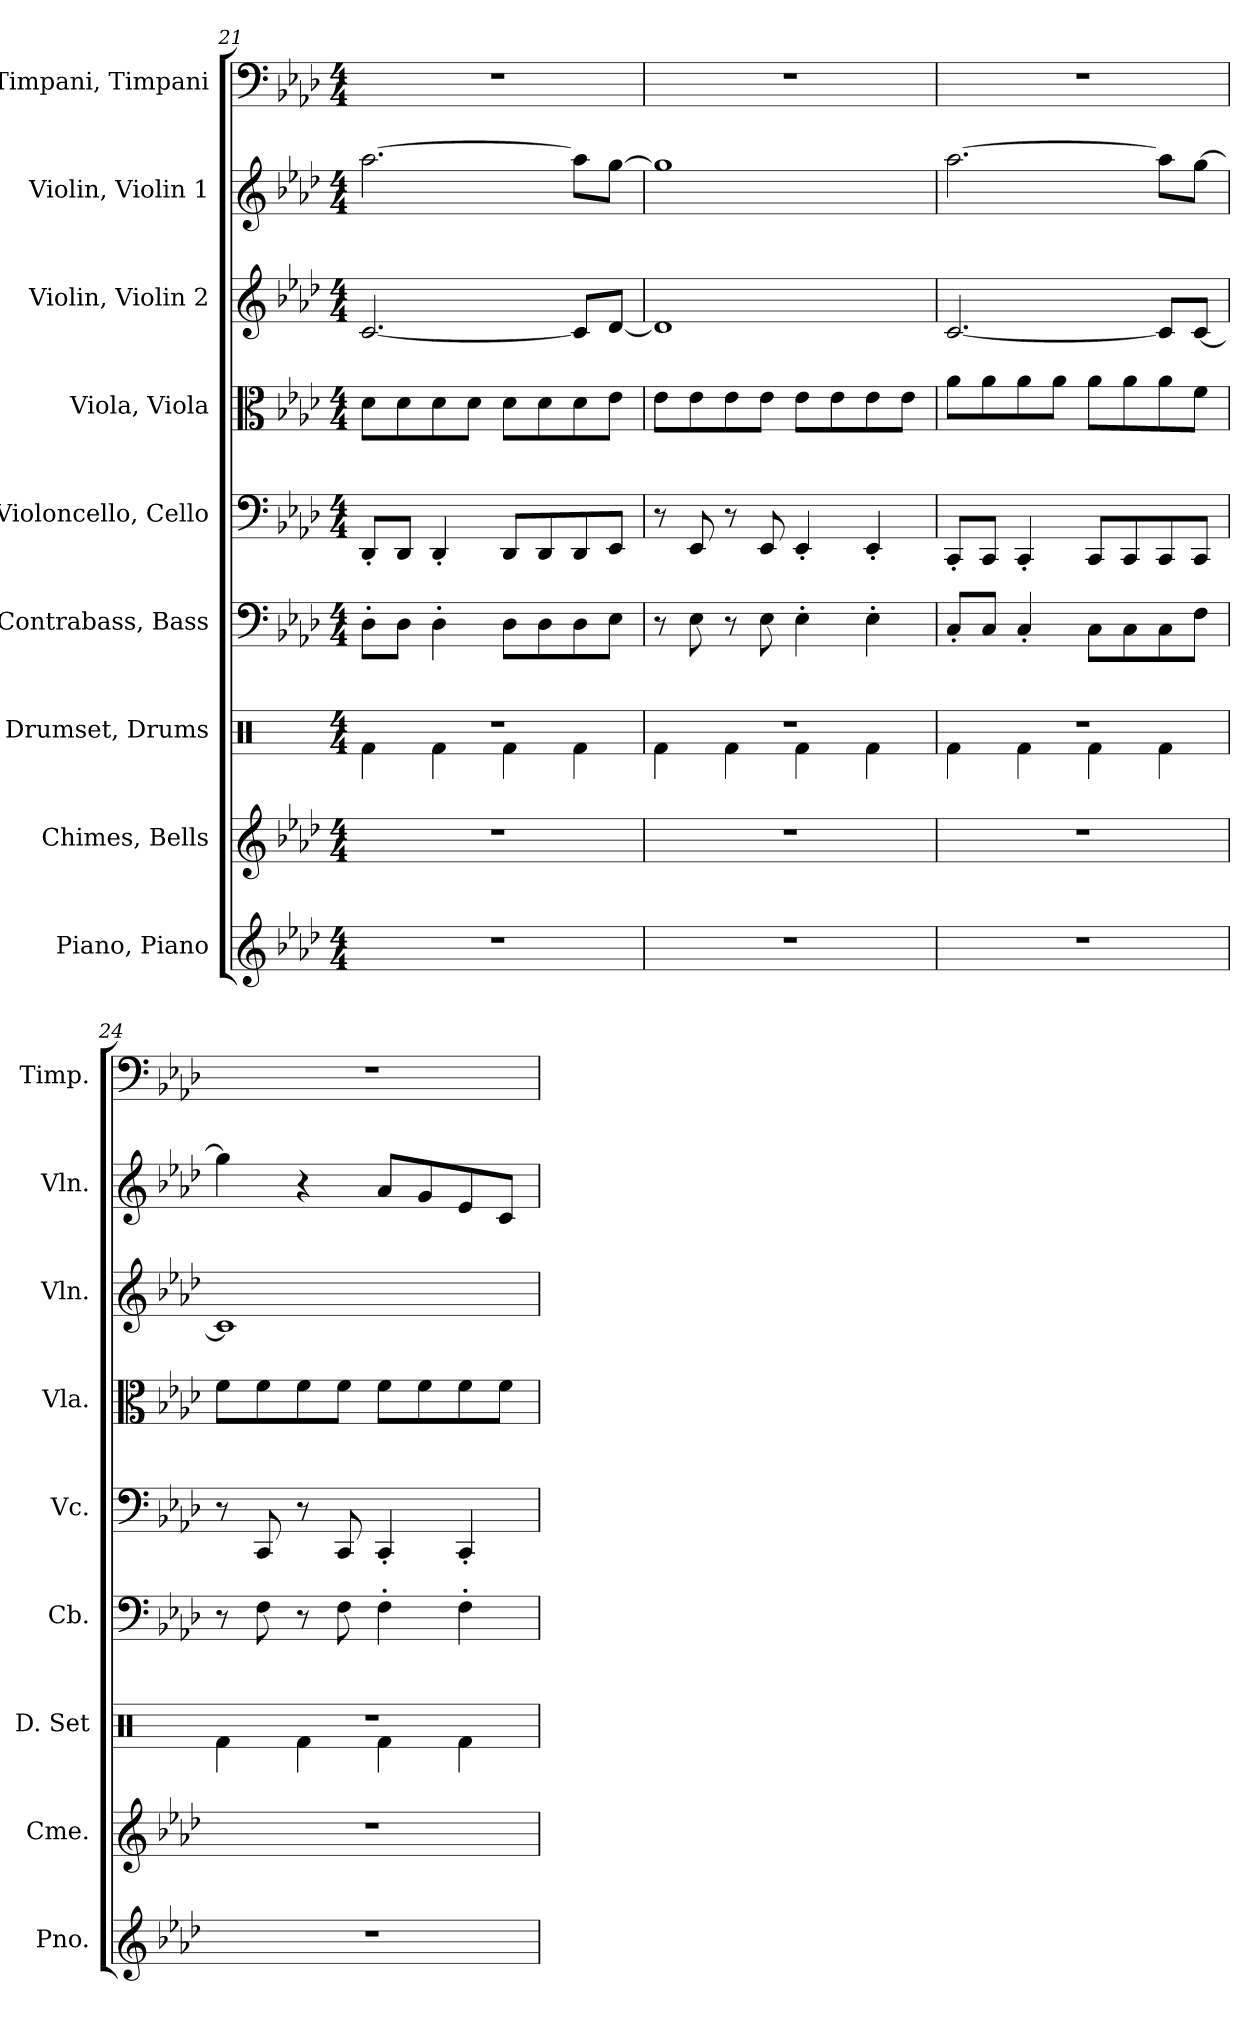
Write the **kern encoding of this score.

**kern	**kern	**kern	**kern	**kern	**kern	**kern	**kern	**kern
*part9	*part8	*part7	*part6	*part5	*part4	*part3	*part2	*part1
*staff9	*staff8	*staff7	*staff6	*staff5	*staff4	*staff3	*staff2	*staff1
*I"Piano, Piano	*I"Chimes, Bells	*I"Drumset, Drums	*I"Contrabass, Bass	*I"Violoncello, Cello	*I"Viola, Viola	*I"Violin, Violin 2	*I"Violin, Violin 1	*I"Timpani, Timpani
*I'Pno.	*I'Cme.	*I'D. Set	*I'Cb.	*I'Vc.	*I'Vla.	*I'Vln.	*I'Vln.	*I'Timp.
!!LO:PB:g=z
*clefG2	*clefG2	*clefX	*clefF4	*clefF4	*clefC3	*clefG2	*clefG2	*clefF4
*	*	*	*ITrd7c12	*	*	*	*	*
*k[b-e-a-d-]	*k[b-e-a-d-]	*k[]	*k[b-e-a-d-]	*k[b-e-a-d-]	*k[b-e-a-d-]	*k[b-e-a-d-]	*k[b-e-a-d-]	*k[b-e-a-d-]
*M4/4	*M4/4	*M4/4	*M4/4	*M4/4	*M4/4	*M4/4	*M4/4	*M4/4
=21	=21	=21	=21	=21	=21	=21	=21	=21
*	*	*^	*	*	*	*	*	*
1r	1r	1r	4Rf\	8DD-'\L	8DD-'/L	8d-\L	[2.c/	[2.aa-\	1r
.	.	.	.	8DD-\J	8DD-/J	8d-\	.	.	.
.	.	.	4Rf\	4DD-'\	4DD-'/	8d-\	.	.	.
.	.	.	.	.	.	8d-\J	.	.	.
.	.	.	4Rf\	8DD-\L	8DD-/L	8d-\L	.	.	.
.	.	.	.	8DD-\	8DD-/	8d-\	.	.	.
.	.	.	4Rf\	8DD-\	8DD-/	8d-\	8c/L]	8aa-\L]	.
.	.	.	.	8EE-\J	8EE-/J	8e-\J	[8d-/J	[8gg\J	.
=22	=22	=22	=22	=22	=22	=22	=22	=22	=22
1r	1r	1r	4Rf\	8r	8r	8e-\L	1d-]	1gg]	1r
.	.	.	.	8EE-\	8EE-/	8e-\	.	.	.
.	.	.	4Rf\	8r	8r	8e-\	.	.	.
.	.	.	.	8EE-\	8EE-/	8e-\J	.	.	.
.	.	.	4Rf\	4EE-'\	4EE-'/	8e-\L	.	.	.
.	.	.	.	.	.	8e-\	.	.	.
.	.	.	4Rf\	4EE-'\	4EE-'/	8e-\	.	.	.
.	.	.	.	.	.	8e-\J	.	.	.
=23	=23	=23	=23	=23	=23	=23	=23	=23	=23
1r	1r	1r	4Rf\	8CC'/L	8CC'/L	8a-\L	[2.c/	[2.aa-\	1r
.	.	.	.	8CC/J	8CC/J	8a-\	.	.	.
.	.	.	4Rf\	4CC'/	4CC'/	8a-\	.	.	.
.	.	.	.	.	.	8a-\J	.	.	.
.	.	.	4Rf\	8CC\L	8CC/L	8a-\L	.	.	.
.	.	.	.	8CC\	8CC/	8a-\	.	.	.
.	.	.	4Rf\	8CC\	8CC/	8a-\	8c/L]	8aa-\L]	.
.	.	.	.	8FF\J	8CC/J	8f\J	[8c/J	[8gg\J	.
=24	=24	=24	=24	=24	=24	=24	=24	=24	=24
1r	1r	1r	4Rf\	8r	8r	8f\L	1c]	4gg\]	1r
.	.	.	.	8FF\	8CC/	8f\	.	.	.
.	.	.	4Rf\	8r	8r	8f\	.	4r	.
.	.	.	.	8FF\	8CC/	8f\J	.	.	.
.	.	.	4Rf\	4FF'\	4CC'/	8f\L	.	8a-/L	.
.	.	.	.	.	.	8f\	.	8g/	.
.	.	.	4Rf\	4FF'\	4CC'/	8f\	.	8e-/	.
.	.	.	.	.	.	8f\J	.	8c/J	.
*	*	*v	*v	*	*	*	*	*	*
=	=	=	=	=	=	=	=	=
*-	*-	*-	*-	*-	*-	*-	*-	*-
